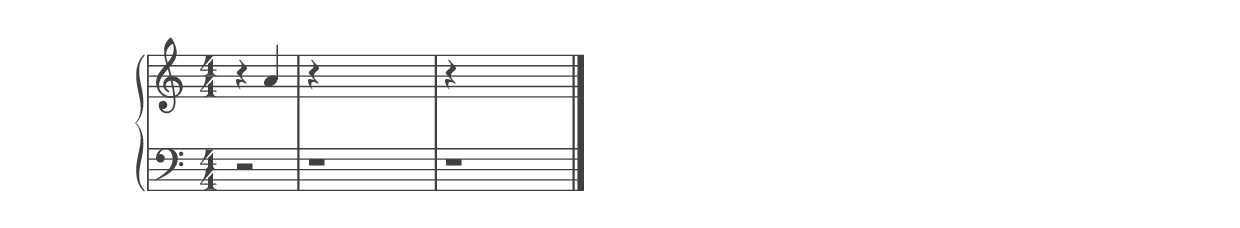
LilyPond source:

%% ----------------------------------------------------------------------------
%% Generated on: 2019 January 05
%% Note Name: A4
%% Octave: 4
%% Clef: treble
%% Filename: 085-49-4-treble-A4
%% ----------------------------------------------------------------------------

\version "2.19.82"

\include "../piano_note_colors.ly"

\header {
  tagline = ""
}

upper = {
  \clef treble
  \numericTimeSignature
  % treble note
  r4 a'4
  % treble octave (hidden)
  r4 \hideNotes a4 a'4 a''4
  % treble octave (hidden) repeat
  \unHideNotes
  r4 \hideNotes a4 a'4 a''4
  \bar "|."
}

lower = {
  \clef bass
  \numericTimeSignature
  % bass note in color
  r2
  % bass octave (hidden)
  r1
  % bass octave (hidden) repeat
  \unHideNotes
  r1
}

\score {
  \new PianoStaff <<
    \context Score
    \applyContext #(override-color-for-all-grobs default-black)
    \time 4/4
    \partial 2
    \new Staff = upper { \upper }
    \new Staff = lower { \lower }
  >>
  \layout { }
  \midi { }
}